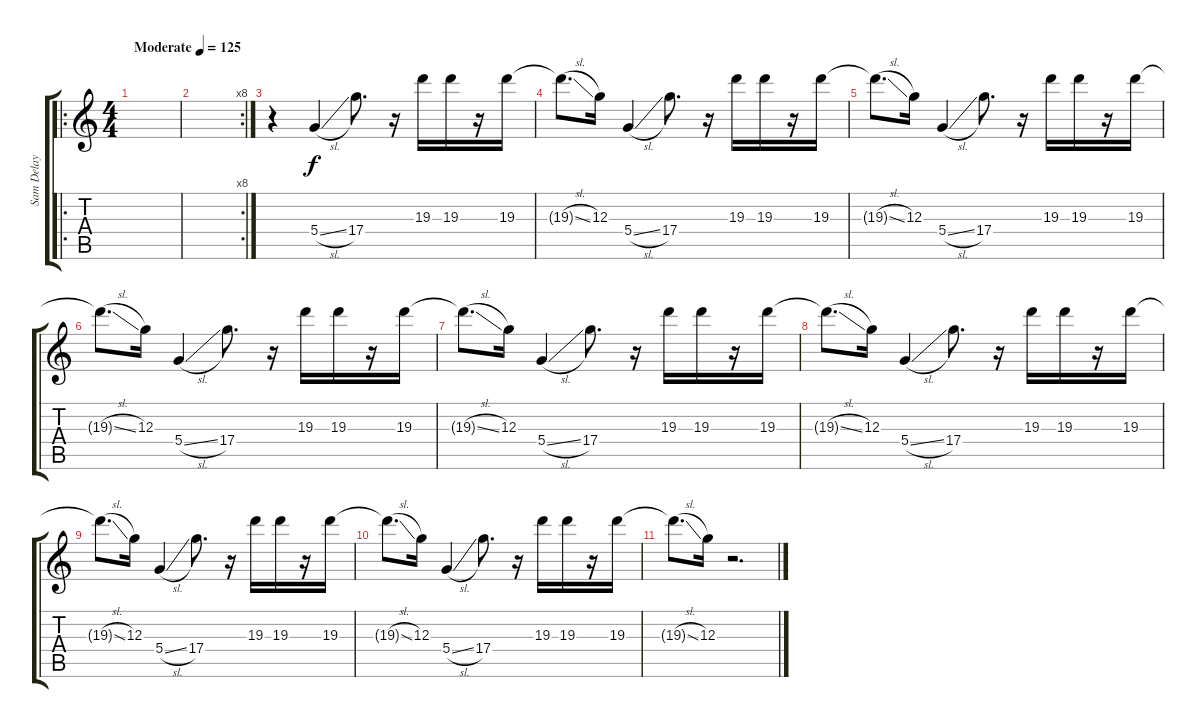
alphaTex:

\track ("Sam Delay" "Sam Delay") {instrument overdrivenguitar}
\staff {score tabs}
\tuning (E4 B3 G3 D3 A2 E2) {hide}
\ro
\ts (4 4)
\tempo (125 "Moderate")
\clef g2
\ks c
|
\rc 8
|
r.4 5.4{sl}.4 17.4.8{d} r.16 19.3.16 19.3.16 r.16 19.3.16 |
19.3{sl t}.8{d} 12.3.16 5.4{sl}.4 17.4.8{d} r.16 19.3.16 19.3.16 r.16 19.3.16 |
19.3{sl t}.8{d} 12.3.16 5.4{sl}.4 17.4.8{d} r.16 19.3.16 19.3.16 r.16 19.3.16 |
19.3{sl t}.8{d} 12.3.16 5.4{sl}.4 17.4.8{d} r.16 19.3.16 19.3.16 r.16 19.3.16 |
19.3{sl t}.8{d} 12.3.16 5.4{sl}.4 17.4.8{d} r.16 19.3.16 19.3.16 r.16 19.3.16 |
19.3{sl t}.8{d} 12.3.16 5.4{sl}.4 17.4.8{d} r.16 19.3.16 19.3.16 r.16 19.3.16 |
19.3{sl t}.8{d} 12.3.16 5.4{sl}.4 17.4.8{d} r.16 19.3.16 19.3.16 r.16 19.3.16 |
19.3{sl t}.8{d} 12.3.16 5.4{sl}.4 17.4.8{d} r.16 19.3.16 19.3.16 r.16 19.3.16 |
19.3{sl t}.8{d} 12.3.16 r.2{d}
